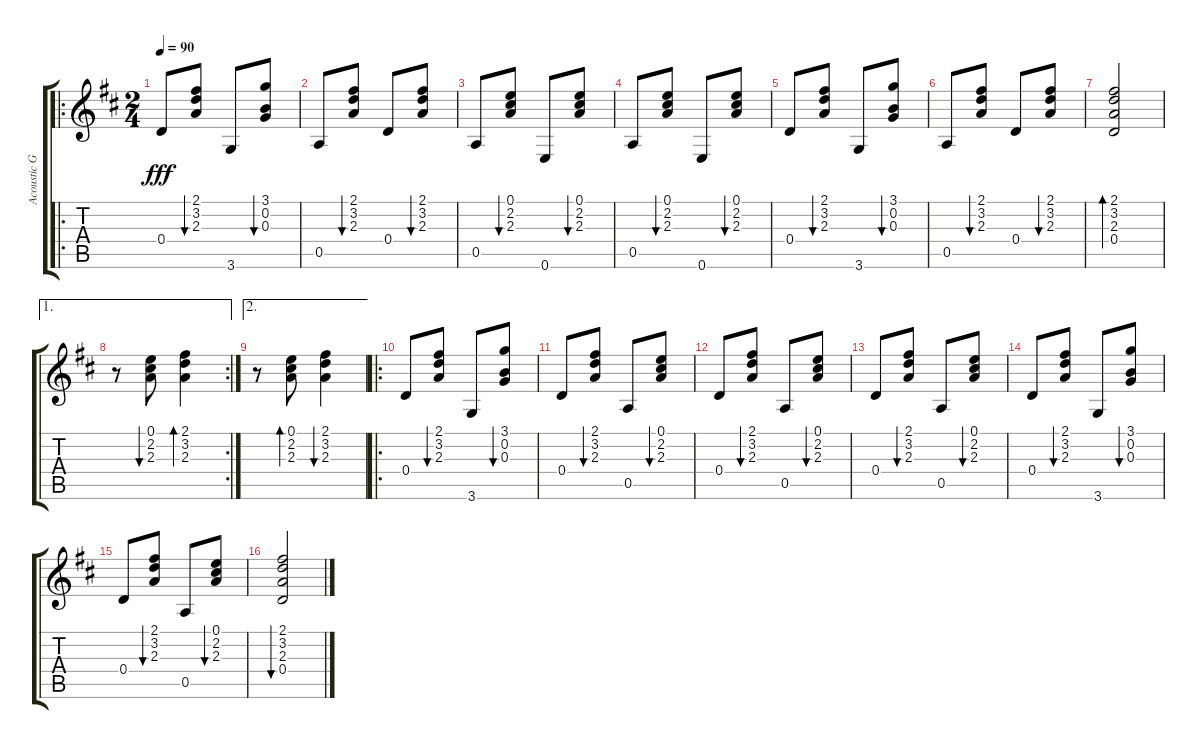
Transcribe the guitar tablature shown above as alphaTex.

\track ("Acoustic Guitar" "Acoustic G") {instrument acousticguitarsteel}
\staff {score tabs}
\tuning (E4 B3 G3 D3 A2 E2) {hide}
\ro
\ts (2 4)
\tempo 90
\clef g2
\ks d
0.4.8{dy fff instrument acousticguitarsteel} (2.1 3.2 2.3).8{bu 60} 3.6.8 (3.1 0.2 0.3).8{bu 60} |
0.5.8 (2.1 3.2 2.3).8{bu 60} 0.4.8 (2.1 3.2 2.3).8{bu 60} |
0.5.8 (0.1 2.2 2.3).8{bu 60} 0.6.8 (0.1 2.2 2.3).8{bu 60} |
0.5.8 (0.1 2.2 2.3).8{bu 60} 0.6.8 (0.1 2.2 2.3).8{bu 60} |
0.4.8 (2.1 3.2 2.3).8{bu 60} 3.6.8 (3.1 0.2 0.3).8{bu 60} |
0.5.8 (2.1 3.2 2.3).8{bu 60} 0.4.8 (2.1 3.2 2.3).8{bu 60} |
(2.1 3.2 2.3 0.4).2{bd 60} |
\ae 1
\rc 2
r.8 (0.1 2.2 2.3).8{bu 60} (2.1 3.2 2.3).4{bd 60} |
\ae 2
r.8 (0.1 2.2 2.3).8{bd 60} (2.1 3.2 2.3).4{bu 60} |
\ro
0.4.8 (2.1 3.2 2.3).8{bu 60} 3.6.8 (3.1 0.2 0.3).8{bu 60} |
0.4.8 (2.1 3.2 2.3).8{bu 60} 0.5.8 (0.1 2.2 2.3).8{bu 60} |
0.4.8 (2.1 3.2 2.3).8{bu 60} 0.5.8 (0.1 2.2 2.3).8{bu 60} |
0.4.8 (2.1 3.2 2.3).8{bu 60} 0.5.8 (0.1 2.2 2.3).8{bu 60} |
0.4.8 (2.1 3.2 2.3).8{bu 60} 3.6.8 (3.1 0.2 0.3).8{bu 60} |
0.4.8 (2.1 3.2 2.3).8{bu 60} 0.5.8 (0.1 2.2 2.3).8{bu 60} |
(2.1 3.2 2.3 0.4).2{bu 60}
